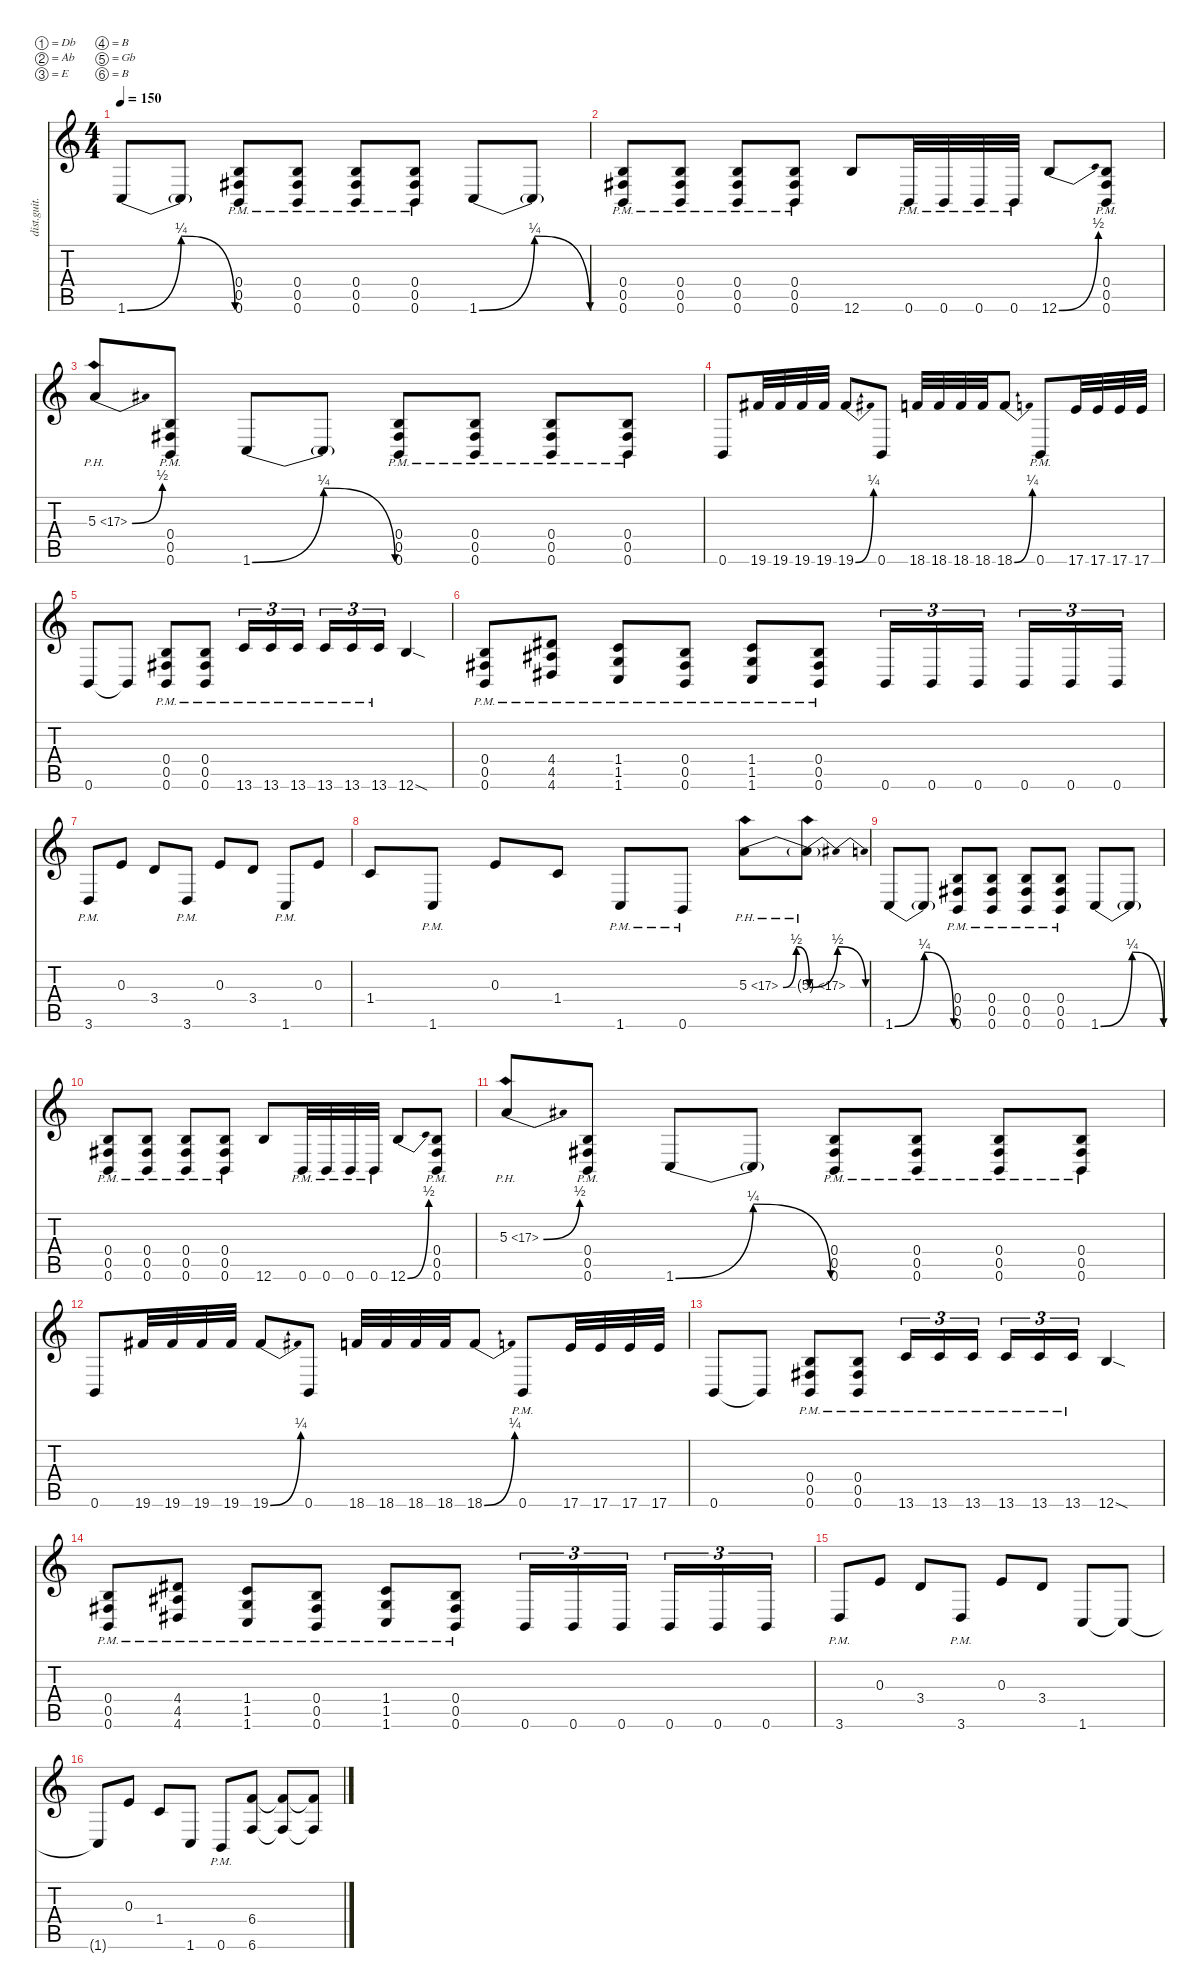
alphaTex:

\defaultSystemsLayout 4
\hideDynamics
\bracketExtendMode nobrackets
\otherSystemsTrackNameOrientation horizontal
\track ("riff" "dist.guit.") {instrument distortionguitar}
\staff {score tabs}
\tuning (Db4 Ab3 E3 B2 Gb2 B1)
\ts (4 4)
\tempo 150
\clef g2
\ks c
1.6{be (bendrelease 0 0 10.799999999999999 1 20.4 1 30 0)}.8{dy mf beam Up} 1.6{t}.8{beam Up} (0.6{pm} 0.5{pm acc #} 0.4{pm}).8{beam Up} (0.6{pm} 0.5{pm acc #} 0.4{pm}).8{beam Up} (0.6{pm} 0.4{pm} 0.5{pm acc #}).8{beam Up} (0.6{pm} 0.5{pm acc #} 0.4{pm}).8{beam Up} 1.6{be (bendrelease 0 0 9.6 1 20.4 1 30 0)}.8{beam Up} 1.6{t}.8{beam Up} |
(0.6{pm} 0.5{pm acc #} 0.4{pm}).8{beam Up} (0.6{pm} 0.4{pm} 0.5{pm acc #}).8{beam Up} (0.6{pm} 0.5{pm acc #} 0.4{pm}).8{beam Up} (0.6{pm} 0.4{pm} 0.5{pm acc #}).8{beam Up} 12.6.8{beam Up} 0.6{pm}.32{beam Up} 0.6{pm}.32{beam Up} 0.6{pm}.32{beam Up} 0.6{pm}.32{beam Up} 12.6{be (bend 0 0 14.399999999999999 2)}.8{beam Up} (0.6{pm} 0.5{pm acc #} 0.4{pm}).8{beam Up} |
5.3{be (bend 0 0 15.6 2) ph 12}.8{beam Up} (0.6{pm} 0.5{pm acc #} 0.4{pm}).8{beam Up} 1.6{be (bendrelease 0 0 9.6 1 20.4 1 30 0)}.8{beam Up} 1.6{t}.8{beam Up} (0.6{pm} 0.5{pm acc #} 0.4{pm}).8{beam Up} (0.6{pm} 0.4{pm} 0.5{pm acc #}).8{beam Up} (0.6{pm} 0.5{pm acc #} 0.4{pm}).8{beam Up} (0.6{pm} 0.4{pm} 0.5{pm acc #}).8{beam Up} |
0.6.8{beam Up} 19.6{acc #}.32{beam Up} 19.6{acc #}.32{beam Up} 19.6{acc #}.32{beam Up} 19.6{acc #}.32{beam Up} 19.6{be (bend 0 0 15.6 1) acc #}.8{beam Up} 0.6.8{beam Up} 18.6.32{beam Up} 18.6.32{beam Up} 18.6.32{beam Up} 18.6.32{beam Up} 18.6{be (bend 0 0 15 1)}.8{beam Up} 0.6{pm}.8{beam Up} 17.6.32{beam Up} 17.6.32{beam Up} 17.6.32{beam Up} 17.6.32{beam Up} |
0.6.8{beam Up} 0.6{t}.8{beam Up} (0.6{pm} 0.4{pm} 0.5{pm acc #}).8{beam Up} (0.6{pm} 0.5{pm acc #} 0.4{pm}).8{beam Up} 13.6{pm}.16{tu (3 2) beam Up} 13.6{pm}.16{tu (3 2) beam Up} 13.6{pm}.16{tu (3 2) beam Up} 13.6{pm}.16{tu (3 2) beam Up} 13.6{pm}.16{tu (3 2) beam Up} 13.6{pm}.16{tu (3 2) beam Up} 12.6{sod}.4{beam Up} |
(0.6{pm} 0.5{pm acc #} 0.4{pm}).8{beam Up} (4.6{pm acc #} 4.4{pm acc #} 4.5{pm acc #}).8{beam Up} (1.6{pm} 1.5{pm} 1.4{pm}).8{beam Up} (0.6{pm} 0.4{pm} 0.5{pm acc #}).8{beam Up} (1.6{pm} 1.5{pm} 1.4{pm}).8{beam Up} (0.6{pm} 0.4{pm} 0.5{pm acc #}).8{beam Up} 0.6.16{tu (3 2) beam Up} 0.6.16{tu (3 2) beam Up} 0.6.16{tu (3 2) beam Up} 0.6.16{tu (3 2) beam Up} 0.6.16{tu (3 2) beam Up} 0.6.16{tu (3 2) beam Up} |
3.6{pm}.8{beam Up} 0.3.8{beam Up} 3.4.8{beam Up} 3.6{pm}.8{beam Up} 0.3.8{beam Up} 3.4.8{beam Up} 1.6{pm}.8{beam Up} 0.3.8{beam Up} |
1.4.8{beam Up} 1.6{pm}.8{beam Up} 0.3.8{beam Up} 1.4.8{beam Up} 1.6{pm}.8{beam Up} 0.6{pm}.8{beam Up} 5.3{be (bendrelease 0 0 9.6 2 20.4 2 30 0) ph 12}.8{beam Down} 5.3{be (bendrelease 0 0 9.6 2 20.4 2 30 0) ph 12 t}.8{beam Down} |
1.6{be (bendrelease 0 0 10.799999999999999 1 20.4 1 30 0)}.8{beam Up} 1.6{t}.8{beam Up} (0.6{pm} 0.5{pm acc #} 0.4{pm}).8{beam Up} (0.6{pm} 0.5{pm acc #} 0.4{pm}).8{beam Up} (0.6{pm} 0.4{pm} 0.5{pm acc #}).8{beam Up} (0.6{pm} 0.5{pm acc #} 0.4{pm}).8{beam Up} 1.6{be (bendrelease 0 0 9.6 1 20.4 1 30 0)}.8{beam Up} 1.6{t}.8{beam Up} |
(0.6{pm} 0.5{pm acc #} 0.4{pm}).8{beam Up} (0.6{pm} 0.4{pm} 0.5{pm acc #}).8{beam Up} (0.6{pm} 0.5{pm acc #} 0.4{pm}).8{beam Up} (0.6{pm} 0.4{pm} 0.5{pm acc #}).8{beam Up} 12.6.8{beam Up} 0.6{pm}.32{beam Up} 0.6{pm}.32{beam Up} 0.6{pm}.32{beam Up} 0.6{pm}.32{beam Up} 12.6{be (bend 0 0 14.399999999999999 2)}.8{beam Up} (0.6{pm} 0.5{pm acc #} 0.4{pm}).8{beam Up} |
5.3{be (bend 0 0 15.6 2) ph 12}.8{beam Up} (0.6{pm} 0.5{pm acc #} 0.4{pm}).8{beam Up} 1.6{be (bendrelease 0 0 9.6 1 20.4 1 30 0)}.8{beam Up} 1.6{t}.8{beam Up} (0.6{pm} 0.5{pm acc #} 0.4{pm}).8{beam Up} (0.6{pm} 0.4{pm} 0.5{pm acc #}).8{beam Up} (0.6{pm} 0.5{pm acc #} 0.4{pm}).8{beam Up} (0.6{pm} 0.4{pm} 0.5{pm acc #}).8{beam Up} |
0.6.8{beam Up} 19.6{acc #}.32{beam Up} 19.6{acc #}.32{beam Up} 19.6{acc #}.32{beam Up} 19.6{acc #}.32{beam Up} 19.6{be (bend 0 0 15 1) acc #}.8{beam Up} 0.6.8{beam Up} 18.6.32{beam Up} 18.6.32{beam Up} 18.6.32{beam Up} 18.6.32{beam Up} 18.6{be (bend 0 0 14.399999999999999 1)}.8{beam Up} 0.6{pm}.8{beam Up} 17.6.32{beam Up} 17.6.32{beam Up} 17.6.32{beam Up} 17.6.32{beam Up} |
0.6.8{beam Up} 0.6{t}.8{beam Up} (0.6{pm} 0.4{pm} 0.5{pm acc #}).8{beam Up} (0.6{pm} 0.5{pm acc #} 0.4{pm}).8{beam Up} 13.6{pm}.16{tu (3 2) beam Up} 13.6{pm}.16{tu (3 2) beam Up} 13.6{pm}.16{tu (3 2) beam Up} 13.6{pm}.16{tu (3 2) beam Up} 13.6{pm}.16{tu (3 2) beam Up} 13.6{pm}.16{tu (3 2) beam Up} 12.6{sod}.4{beam Up} |
(0.6{pm} 0.5{pm acc #} 0.4{pm}).8{beam Up} (4.6{pm acc #} 4.4{pm acc #} 4.5{pm acc #}).8{beam Up} (1.6{pm} 1.5{pm} 1.4{pm}).8{beam Up} (0.6{pm} 0.4{pm} 0.5{pm acc #}).8{beam Up} (1.6{pm} 1.5{pm} 1.4{pm}).8{beam Up} (0.6{pm} 0.4{pm} 0.5{pm acc #}).8{beam Up} 0.6.16{tu (3 2) beam Up} 0.6.16{tu (3 2) beam Up} 0.6.16{tu (3 2) beam Up} 0.6.16{tu (3 2) beam Up} 0.6.16{tu (3 2) beam Up} 0.6.16{tu (3 2) beam Up} |
3.6{pm}.8{beam Up} 0.3.8{beam Up} 3.4.8{beam Up} 3.6{pm}.8{beam Up} 0.3.8{beam Up} 3.4.8{beam Up} 1.6.8{beam Up} 1.6{t}.8{beam Up} |
1.6{t}.8{beam Up} 0.3.8{beam Up} 1.4.8{beam Up} 1.6.8{beam Up} 0.6{pm}.8{beam Up} (6.6 6.4).8{beam Up} (6.6{t} 6.4{t}).8{beam Up} (6.6{t} 6.4{t}).8{beam Up}
